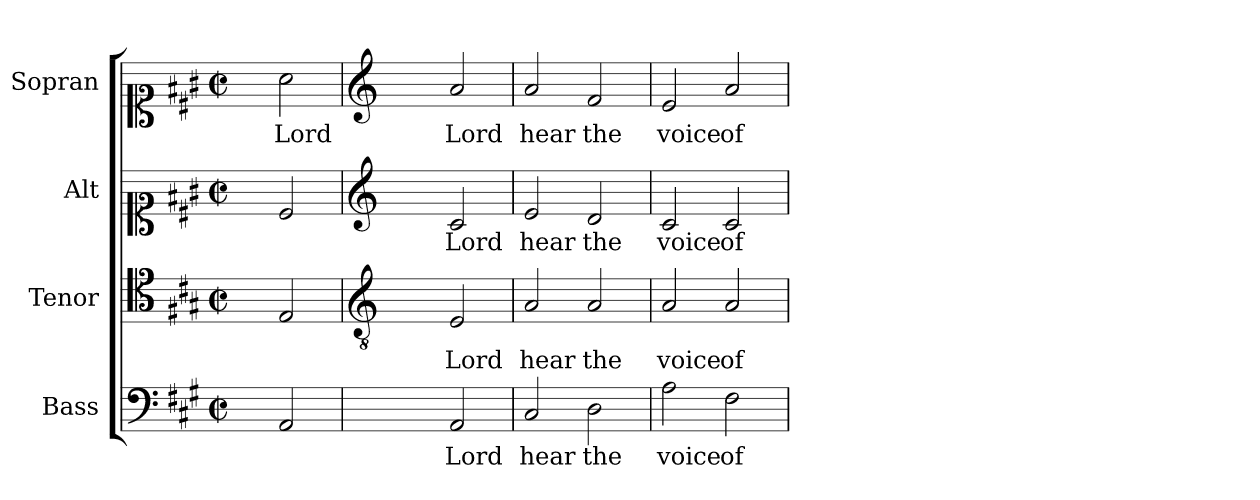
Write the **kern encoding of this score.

**kern	**text	**kern	**text	**kern	**text	**kern	**text
*part4	*part4	*part3	*part3	*part2	*part2	*part1	*part1
*staff4	*staff4	*staff3	*staff3	*staff2	*staff2	*staff1	*staff1
*I"Bass	*	*I"Tenor	*	*I"Alt	*	*I"Sopran	*
*I'B.	*	*I'T.	*	*I'A.	*	*I'S.	*
!!LO:PB:g=z
*clefF4	*	*clefC4	*	*clefC1	*	*clefC1	*
*	*	*ITrd7c12	*	*	*	*	*
*k[f#c#g#]	*	*k[f#c#g#]	*	*k[f#c#g#]	*	*k[f#c#g#]	*
*f#:	*	*f#:	*	*f#:	*	*f#:	*
*M2/2	*	*M2/2	*	*M2/2	*	*M2/2	*
*met(c|)	*	*met(c|)	*	*met(c|)	*	*met(c|)	*
=	=	=	=	=	=	=	=
4ryy	.	4ryy	.	4ryy	.	4ryy	.
!	!	!	!	!	!	!	!LO:LY:b:color=#000000
2AAi/	.	2EEi/	.	2c#i/	.	2ai\	Lord
=1	=1	=1	=1	=1	=1	=1	=1
*	*	*clefGv2	*	*clefG2	*	*clefG2	*
2ryy	.	2ryy	.	2ryy	.	2ryy	.
!	!LO:LY:b:color=#000000	!	!	!	!	!	!
!	!	!	!LO:LY:b:color=#000000	!	!	!	!
!	!	!	!	!	!LO:LY:b:color=#000000	!	!
!	!	!	!	!	!	!	!LO:LY:b:color=#000000
2AAi/	Lord	2EEi/	Lord	2c#i/	Lord	2ai/	Lord
=2	=2	=2	=2	=2	=2	=2	=2
!	!LO:LY:b:color=#000000	!	!	!	!	!	!
!	!	!	!LO:LY:b:color=#000000	!	!	!	!
!	!	!	!	!	!LO:LY:b:color=#000000	!	!
!	!	!	!	!	!	!	!LO:LY:b:color=#000000
2C#i/	hear	2AAi/	hear	2ei/	hear	2ai/	hear
!	!LO:LY:b:color=#000000	!	!	!	!	!	!
!	!	!	!LO:LY:b:color=#000000	!	!	!	!
!	!	!	!	!	!LO:LY:b:color=#000000	!	!
!	!	!	!	!	!	!	!LO:LY:b:color=#000000
2Di\	the	2AAi/	the	2di/	the	2f#i/	the
=3	=3	=3	=3	=3	=3	=3	=3
!	!LO:LY:b:color=#000000	!	!	!	!	!	!
!	!	!	!LO:LY:b:color=#000000	!	!	!	!
!	!	!	!	!	!LO:LY:b:color=#000000	!	!
!	!	!	!	!	!	!	!LO:LY:b:color=#000000
2Ai\	voice	2AAi/	voice	2c#i/	voice	2ei/	voice
!	!LO:LY:b:color=#000000	!	!	!	!	!	!
!	!	!	!LO:LY:b:color=#000000	!	!	!	!
!	!	!	!	!	!LO:LY:b:color=#000000	!	!
!	!	!	!	!	!	!	!LO:LY:b:color=#000000
2F#i\	of	2AAi/	of	2c#i/	of	2ai/	of
=	=	=	=	=	=	=	=
*-	*-	*-	*-	*-	*-	*-	*-
